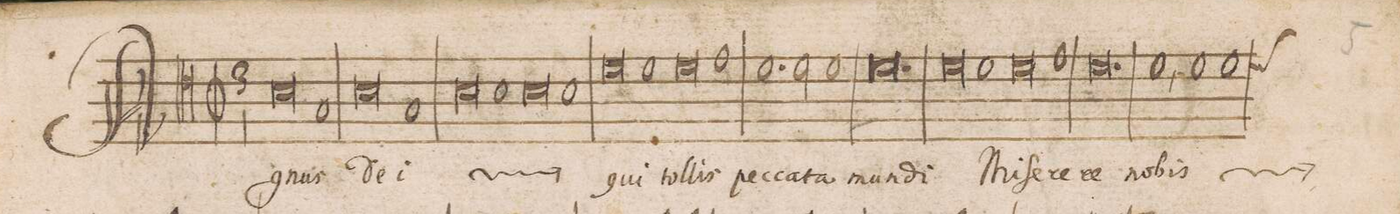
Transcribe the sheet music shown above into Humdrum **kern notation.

**kern	**text	**dynam
*I"ALTVS	*	*
*clefC4	*	*
*k[]	*	*
*met(O|)	*	*
*M3/1	*	*
*2\right	*2\right	*2\right
0B	A-	.
1G	-gnus	.
=2-	=2-	=2-
0B	de-	.
1G	-i	.
=3-	=3-	=3-
*	*ij	*
0B	A-	.
1B	-gnus	.
=4-	=4-	=4-
0B	de-	.
1B	-i	.
*	*Xij	*
=5-	=5-	=5-
0d	qui	.
1d	tol-	.
=6-	=6-	=6-
0d	-lis	.
1e	pec-	.
=7-	=7-	=7-
1.d	-ca-	.
2d\	-ta	.
1d	mun-	.
=8-	=8-	=8-
0.d	-di	.
=9-	=9-	=9-
0d	Mi-	.
1d	-ſe-	.
=10-	=10-	=10-
0d	-re-	.
1e	-re	.
=11-	=11-	=11-
0.d	no-	.
=12-	=12-	=12-
1d,	-bis	.
*	*ij	*
1d	Mi-	.
1d	-ſe-	.
*custos:d	*	*
=13-	=13-	=13-
*-	*-	*-
